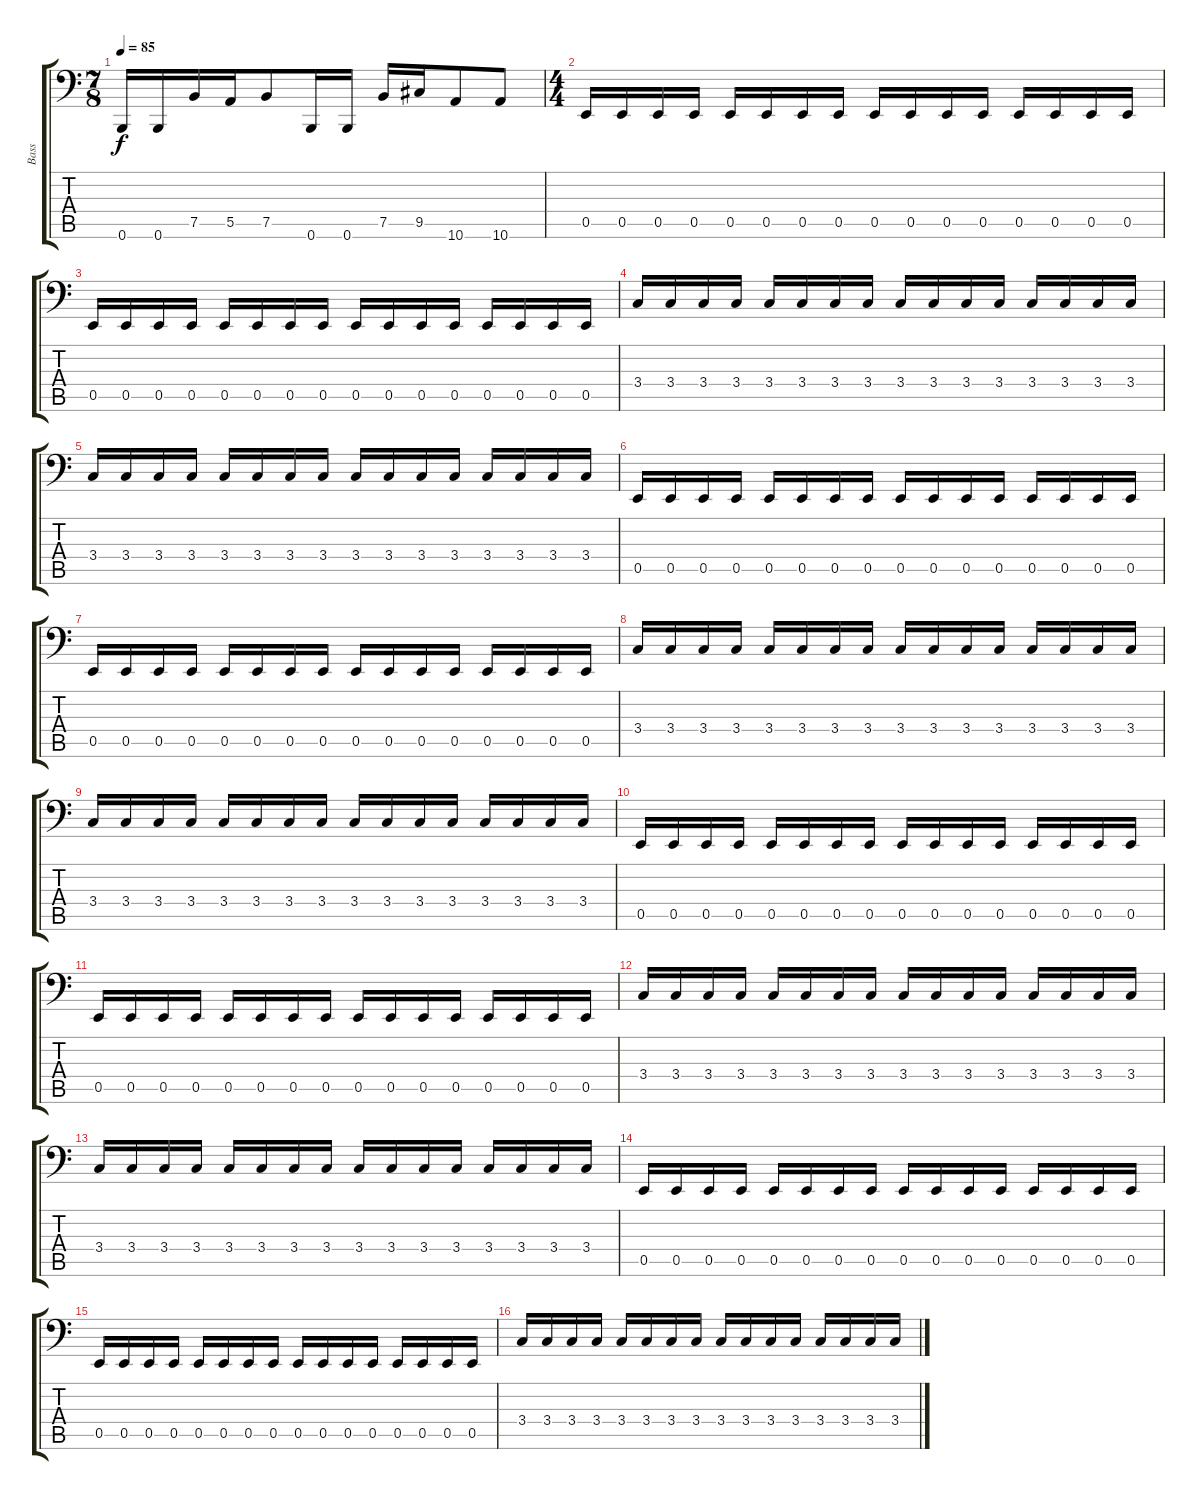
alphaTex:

\track ("Bass" "Bass") {instrument electricbassfinger}
\staff {score tabs}
\tuning (C3 G2 D2 A1 E1 B0) {hide}
\ts (7 8)
\tempo 85
\clef f4
\ks c
0.6.16{dy f} 0.6.16 7.5.16 5.5.16 7.5.8 0.6.16 0.6.16 7.5.16 9.5.16 10.6.8 10.6.8 |
\ts (4 4)
0.5.16 0.5.16 0.5.16 0.5.16 0.5.16 0.5.16 0.5.16 0.5.16 0.5.16 0.5.16 0.5.16 0.5.16 0.5.16 0.5.16 0.5.16 0.5.16 |
0.5.16 0.5.16 0.5.16 0.5.16 0.5.16 0.5.16 0.5.16 0.5.16 0.5.16 0.5.16 0.5.16 0.5.16 0.5.16 0.5.16 0.5.16 0.5.16 |
3.4.16 3.4.16 3.4.16 3.4.16 3.4.16 3.4.16 3.4.16 3.4.16 3.4.16 3.4.16 3.4.16 3.4.16 3.4.16 3.4.16 3.4.16 3.4.16 |
3.4.16 3.4.16 3.4.16 3.4.16 3.4.16 3.4.16 3.4.16 3.4.16 3.4.16 3.4.16 3.4.16 3.4.16 3.4.16 3.4.16 3.4.16 3.4.16 |
0.5.16 0.5.16 0.5.16 0.5.16 0.5.16 0.5.16 0.5.16 0.5.16 0.5.16 0.5.16 0.5.16 0.5.16 0.5.16 0.5.16 0.5.16 0.5.16 |
0.5.16 0.5.16 0.5.16 0.5.16 0.5.16 0.5.16 0.5.16 0.5.16 0.5.16 0.5.16 0.5.16 0.5.16 0.5.16 0.5.16 0.5.16 0.5.16 |
3.4.16 3.4.16 3.4.16 3.4.16 3.4.16 3.4.16 3.4.16 3.4.16 3.4.16 3.4.16 3.4.16 3.4.16 3.4.16 3.4.16 3.4.16 3.4.16 |
3.4.16 3.4.16 3.4.16 3.4.16 3.4.16 3.4.16 3.4.16 3.4.16 3.4.16 3.4.16 3.4.16 3.4.16 3.4.16 3.4.16 3.4.16 3.4.16 |
0.5.16 0.5.16 0.5.16 0.5.16 0.5.16 0.5.16 0.5.16 0.5.16 0.5.16 0.5.16 0.5.16 0.5.16 0.5.16 0.5.16 0.5.16 0.5.16 |
0.5.16 0.5.16 0.5.16 0.5.16 0.5.16 0.5.16 0.5.16 0.5.16 0.5.16 0.5.16 0.5.16 0.5.16 0.5.16 0.5.16 0.5.16 0.5.16 |
3.4.16 3.4.16 3.4.16 3.4.16 3.4.16 3.4.16 3.4.16 3.4.16 3.4.16 3.4.16 3.4.16 3.4.16 3.4.16 3.4.16 3.4.16 3.4.16 |
3.4.16 3.4.16 3.4.16 3.4.16 3.4.16 3.4.16 3.4.16 3.4.16 3.4.16 3.4.16 3.4.16 3.4.16 3.4.16 3.4.16 3.4.16 3.4.16 |
0.5.16 0.5.16 0.5.16 0.5.16 0.5.16 0.5.16 0.5.16 0.5.16 0.5.16 0.5.16 0.5.16 0.5.16 0.5.16 0.5.16 0.5.16 0.5.16 |
0.5.16 0.5.16 0.5.16 0.5.16 0.5.16 0.5.16 0.5.16 0.5.16 0.5.16 0.5.16 0.5.16 0.5.16 0.5.16 0.5.16 0.5.16 0.5.16 |
3.4.16 3.4.16 3.4.16 3.4.16 3.4.16 3.4.16 3.4.16 3.4.16 3.4.16 3.4.16 3.4.16 3.4.16 3.4.16 3.4.16 3.4.16 3.4.16
